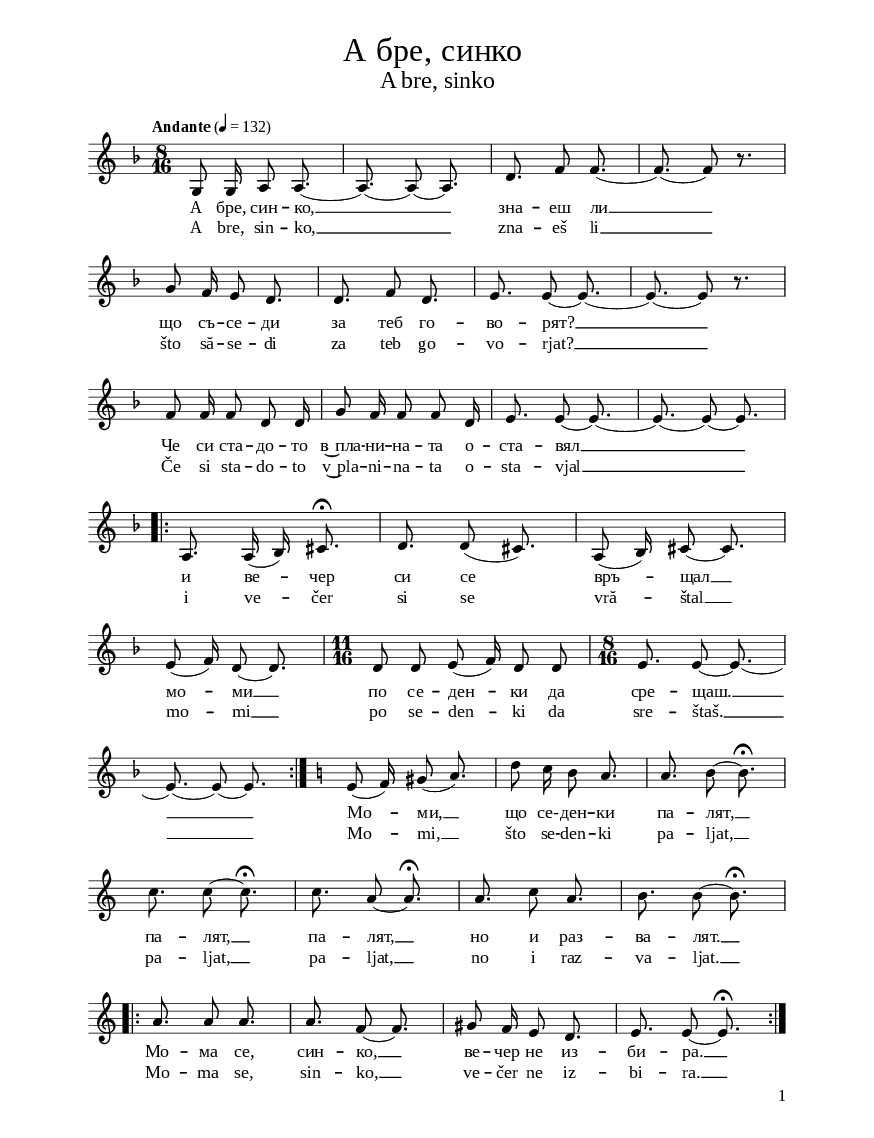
\version "2.24.2"

% include paper part and global functions
\include "include/globals.ily"

\bookpart {
  \label #'ref137
  \tocItem \markup "А бре, синко – A bre, sinko "
  \include "include/bookpart-paper.ily"
  \score {
    \include "include/score-layout.ily"

    \new Voice \absolute {
      \clef treble
      \key d \minor
      \time 8/16
      \tempoFunc "Andante" 4 "132"
      g8 g16 a8 a8. ~ | % 2
      a8. ~ a8 ~ a8. | % 3
      d'8. f'8 f'8. ~ | % 4
      f'8. ~ f'8 r8. \break | % 5
      g'8 f'16 e'8 d'8. | % 6
      d'8. f'8 d'8. | % 7
      e'8. e'8 ~ e'8. ~ | % 8
      e'8. ~ e'8 r8. \break | % 9
      f'8 f'16 f'8 d'8 d'16 | \barNumberCheck #10
      g'8 f'16 f'8 f'8 d'16 | % 11
      e'8. e'8 ~ e'8. ~ | % 12
      e'8. ~ e'8 ~ e'8. \break | % 13
      \bar ".|:-|"  
        a8. a16 ( bes16 ) cis'8. \fermata | % 14
        d'8. d'8 ( cis'8. ) | % 15
        a8 ( bes16 ) cis'8 ~ cis'8. \break | % 16
        e'8 ( f'16 ) d'8 ~ d'8. | % 17
        \time 11/16  d'8 d'8 e'8 ( f'16 ) d'8 d'8 | % 18
        \time 8/16  e'8. e'8 ~ e'8. ~ \break | % 19
        e'8. ~ e'8 ~ e'8.
     \bar ":|."
      | 
      \key a \minor e'8 ( f'16 ) gis'8 ( a'8. ) | % 21
      d''8 c''16 b'8 a'8. | % 22
      a'8. b'8 ~ b'8. \fermata \break | % 23
      c''8. c''8 ~ c''8. \fermata | % 24
      c''8. a'8 ~ a'8. \fermata | % 25
      a'8. c''8 a'8. | % 26
      b'8. b'8 ~ b'8. \fermata \break | % 27
      \bar ".|:-|"  
        a'8. a'8 a'8. | % 28
        a'8. f'8 ~ f'8. | % 29
        gis'8 f'16 e'8 d'8. | \barNumberCheck #30
        e'8. e'8 ~ e'8. \fermata
      \bar ":|."
    }

    \addlyrics {
      А  бре,
      син -- ко, __  зна -- еш ли __ 
      що съ -- се -- ди за теб го
      -- во -- рят? __ Че си ста --
      -- до -- то в~пла --  ни -- на --
      та о -- ста -- вял __  и ве --
      чер си се връ -- щал __ мо --
      ми __  по се -- ден -- ки  да
      сре -- щаш. __ Мо -- ми, __  що
      "се-" -- ден -- ки па -- лят, __ 
      па -- лят, __  па -- лят, __  но
      и раз -- ва -- лят. __   Мо --
      ма се, син -- ко, __ ве -- чер
      не  из -- би -- ра. __}
      \addlyrics {
      A  bre,
      sin -- ko, __ zna -- eš li __ 
      što să -- se -- di za teb go
      -- vo -- rjat? __  Če si sta --
      -- do -- to v~pla --  ni -- na --
      ta o -- sta -- vjal __ i ve --
      čer si se vră -- štal __ mo --
      mi __ po se -- den -- ki  da
      sre -- štaš. __  Mo -- mi, __  što
      se -- den -- ki pa -- ljat, __ 
      pa -- ljat, __ pa -- ljat, __  no
      i raz -- va -- ljat. __ Mo --
      ma se, sin -- ko, __ ve -- čer
      ne  iz -- bi -- ra. __}

        \header {
          title = \titleFunc "А бре, синко " "A bre, sinko"
        }

        \midi{}

      } % score

      % include foreign translation(s) of the song
      \version "2.24.0"

\markup \fill-line { \fontsize #deTitleFontSize "Ach, du mein Sohn" }
\markup \null
\markup \null
\markup \fontsize #deCoupletFontSize {
  \hspace #13
  \override #`(baseline-skip . ,deCoupletBaselineSkip)

  \column {
 \line { " "Ach, mein Sohn, weißt du,}
 
  \line { " "was die Nachbarn über dich sprechen?}

 \line { " "Dass du die Herde im Gebirge alleine gelassen hast }

 \line { " "und abends zurückgekehrt bist,}
 
 \line { " " um Mädchen abends auf dem Dorfplatz zu treffen.}

 \line { " "Mädchen, die Treffen anzetteln, anzetteln}

 \line { " "sie zetteln sie an, aber sie verderben auch.}

 \line { " "Ein Mädchen, mein Sohn,}
 
  \line { " " wählt man nicht am Abend aus.}


  }
}


    } % bookpart
